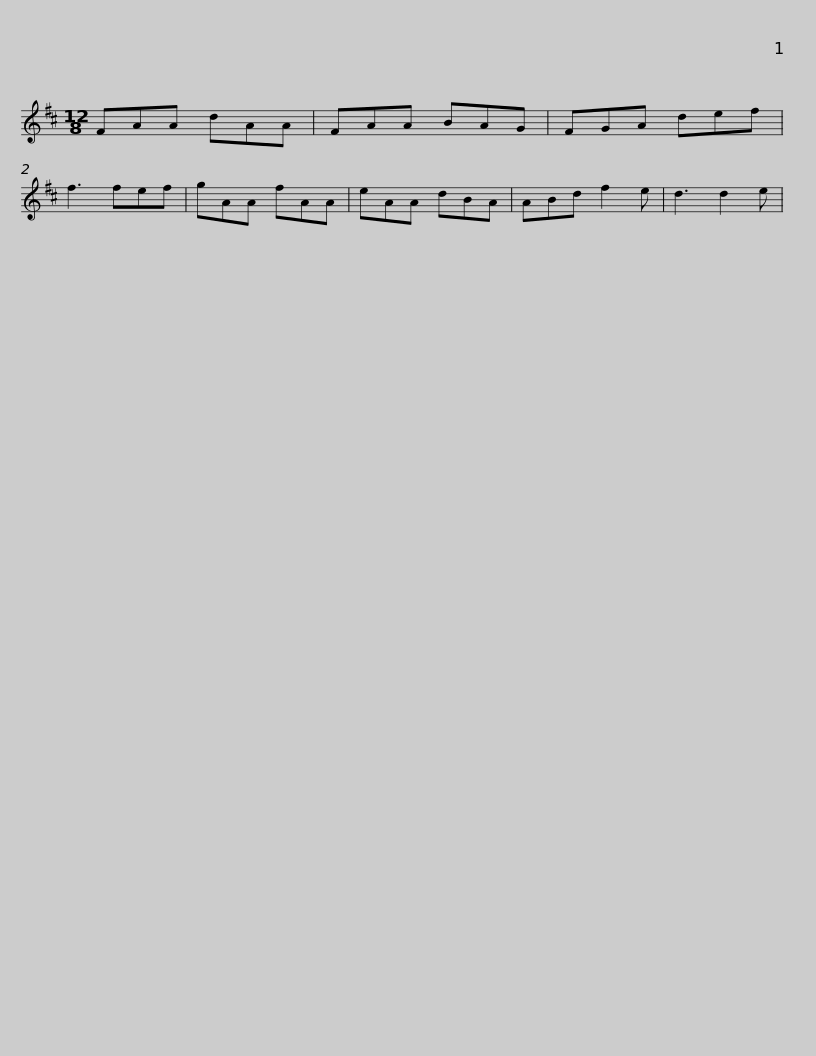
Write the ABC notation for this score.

X:1
L:1/8
M:12/8
I:linebreak $
K:D
V:1 treble
V:1
 FAA dAA | FAA BAG | FGA def | f3 fef | gAA fAA | %5
 eAA dBA | ABd f2 e | d3 d2 e | %8
